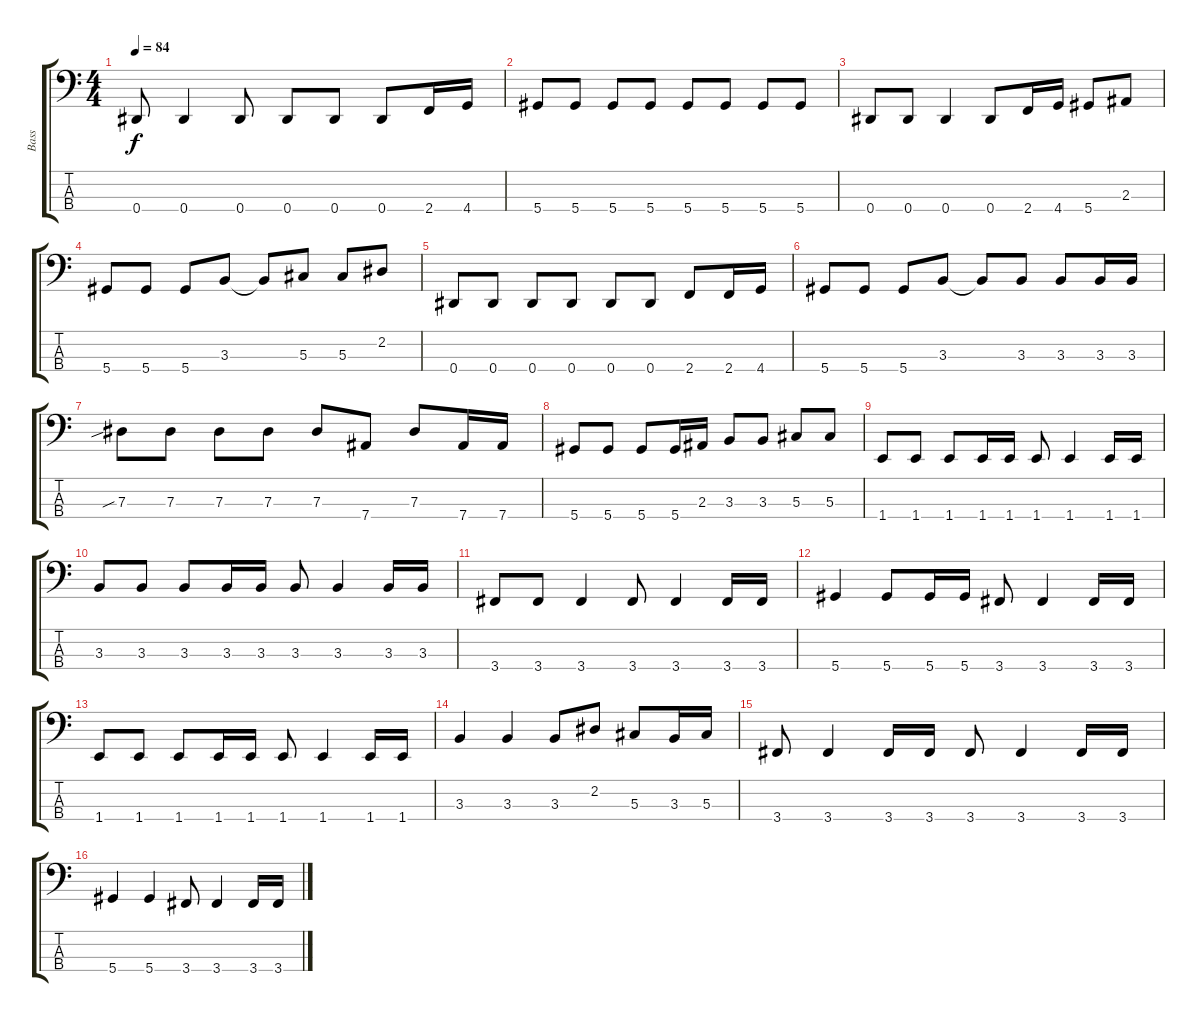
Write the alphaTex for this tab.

\track ("Bass" "Bass") {instrument electricbassfinger}
\staff {score tabs}
\tuning (Gb2 Db2 Ab1 Eb1) {hide}
\ts (4 4)
\tempo 84
\clef f4
\ks c
0.4.8{dy f} 0.4.4 0.4.8 0.4.8 0.4.8 0.4.8 2.4.16 4.4.16 |
5.4.8 5.4.8 5.4.8 5.4.8 5.4.8 5.4.8 5.4.8 5.4.8 |
0.4.8 0.4.8 0.4.4 0.4.8 2.4.16 4.4.16 5.4.8 2.3.8 |
5.4.8 5.4.8 5.4.8 3.3.8 3.3{t}.8 5.3.8 5.3.8 2.2.8 |
0.4.8 0.4.8 0.4.8 0.4.8 0.4.8 0.4.8 2.4.8 2.4.16 4.4.16 |
5.4.8 5.4.8 5.4.8 3.3.8 3.3{t}.8 3.3.8 3.3.8 3.3.16 3.3.16 |
7.3{sib}.8 7.3.8 7.3.8 7.3.8 7.3.8 7.4.8 7.3.8 7.4.16 7.4.16 |
5.4.8 5.4.8 5.4.8 5.4.16 2.3.16 3.3.8 3.3.8 5.3.8 5.3.8 |
1.4.8 1.4.8 1.4.8 1.4.16 1.4.16 1.4.8 1.4.4 1.4.16 1.4.16 |
3.3.8 3.3.8 3.3.8 3.3.16 3.3.16 3.3.8 3.3.4 3.3.16 3.3.16 |
3.4.8 3.4.8 3.4.4 3.4.8 3.4.4 3.4.16 3.4.16 |
5.4.4 5.4.8 5.4.16 5.4.16 3.4.8 3.4.4 3.4.16 3.4.16 |
1.4.8 1.4.8 1.4.8 1.4.16 1.4.16 1.4.8 1.4.4 1.4.16 1.4.16 |
3.3.4 3.3.4 3.3.8 2.2.8 5.3.8 3.3.16 5.3.16 |
3.4.8 3.4.4 3.4.16 3.4.16 3.4.8 3.4.4 3.4.16 3.4.16 |
5.4.4 5.4.4 3.4.8 3.4.4 3.4.16 3.4.16
